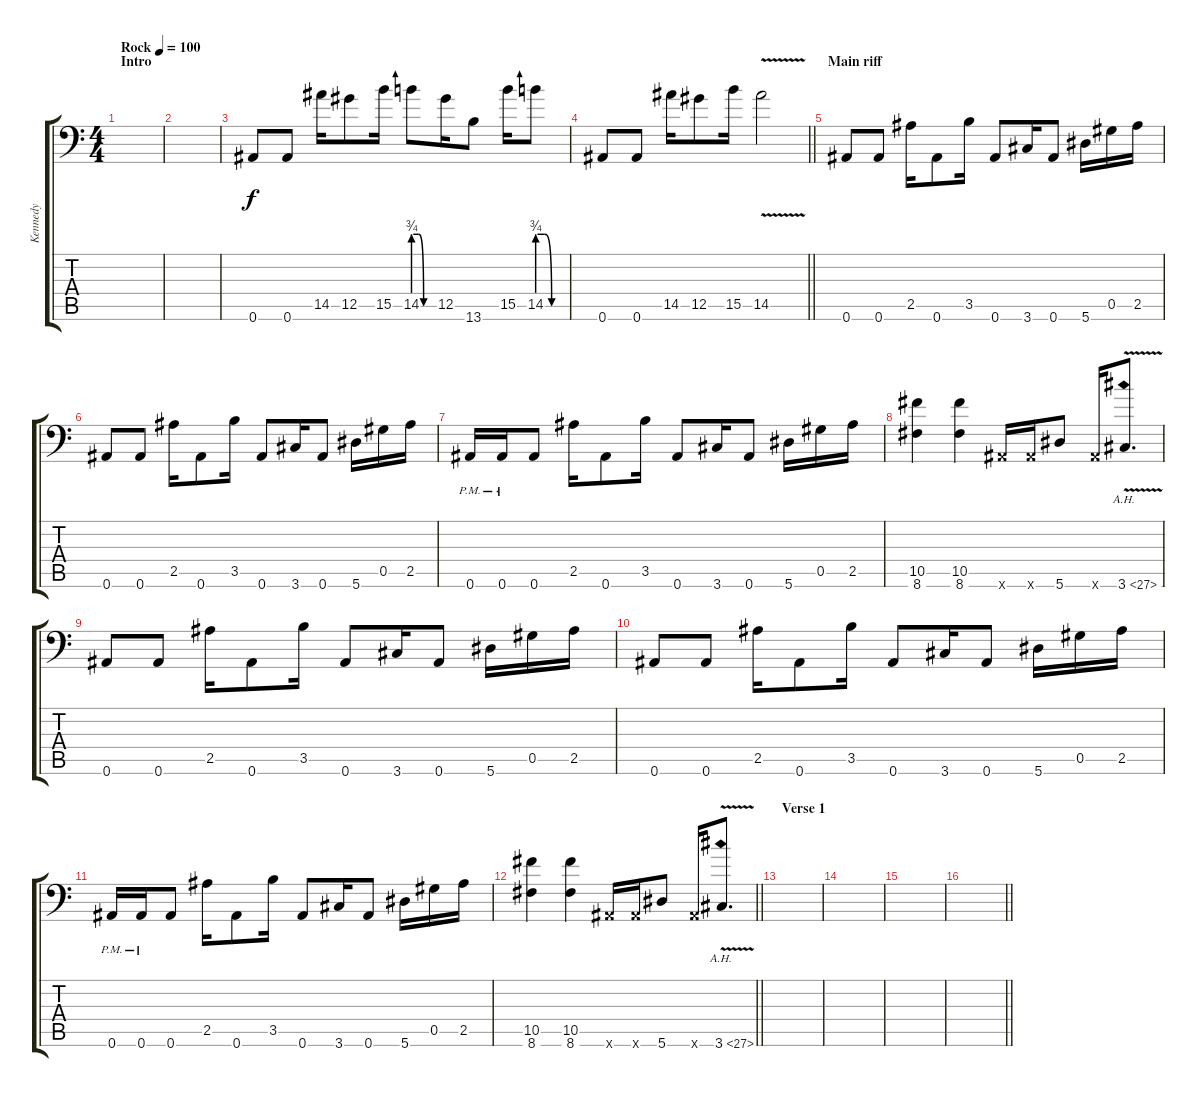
\track ("Kennedy" "Kennedy") {instrument distortionguitar}
\staff {score tabs}
\tuning (Eb4 Bb3 Gb3 Db3 Ab2 Bb1) {hide}
\ts (4 4)
\section ("" "Intro")
\tempo (100 "Rock")
\clef f4
\ks c
|
|
0.6.8{volume 13 balance 8} 0.6.8 14.5.16 12.5.8 15.5.16 14.5{be (custom 0 3 15 3 30 0 60 0)}.8 12.5.16 13.6.8 15.5.16 14.5{be (custom 0 3 15 3 30 0 60 0)}.8 |
\barLineRight lightlight
0.6.8 0.6.8 14.5.16 12.5.8 15.5.16 14.5{v}.2 |
\section ("" "Main riff")
0.6.8 0.6.8 2.5.16 0.6.8 3.5.16 0.6.8 3.6.16 0.6.8 5.6.16 0.5.16 2.5.16 |
0.6.8 0.6.8 2.5.16 0.6.8 3.5.16 0.6.8 3.6.16 0.6.8 5.6.16 0.5.16 2.5.16 |
0.6{pm}.16 0.6{pm}.16 0.6.8 2.5.16 0.6.8 3.5.16 0.6.8 3.6.16 0.6.8 5.6.16 0.5.16 2.5.16 |
(10.5 8.6).4 (10.5 8.6).4 0.6{x}.16 0.6{x}.16 5.6.8 0.6{x}.16 3.6{ah 24 v}.8{d} |
0.6.8 0.6.8 2.5.16 0.6.8 3.5.16 0.6.8 3.6.16 0.6.8 5.6.16 0.5.16 2.5.16 |
0.6.8 0.6.8 2.5.16 0.6.8 3.5.16 0.6.8 3.6.16 0.6.8 5.6.16 0.5.16 2.5.16 |
0.6{pm}.16 0.6{pm}.16 0.6.8 2.5.16 0.6.8 3.5.16 0.6.8 3.6.16 0.6.8 5.6.16 0.5.16 2.5.16 |
\barLineRight lightlight
(10.5 8.6).4 (10.5 8.6).4 0.6{x}.16 0.6{x}.16 5.6.8 0.6{x}.16 3.6{ah 24 v}.8{d} |
\section ("" "Verse 1")
|
|
|
\barLineRight lightlight
